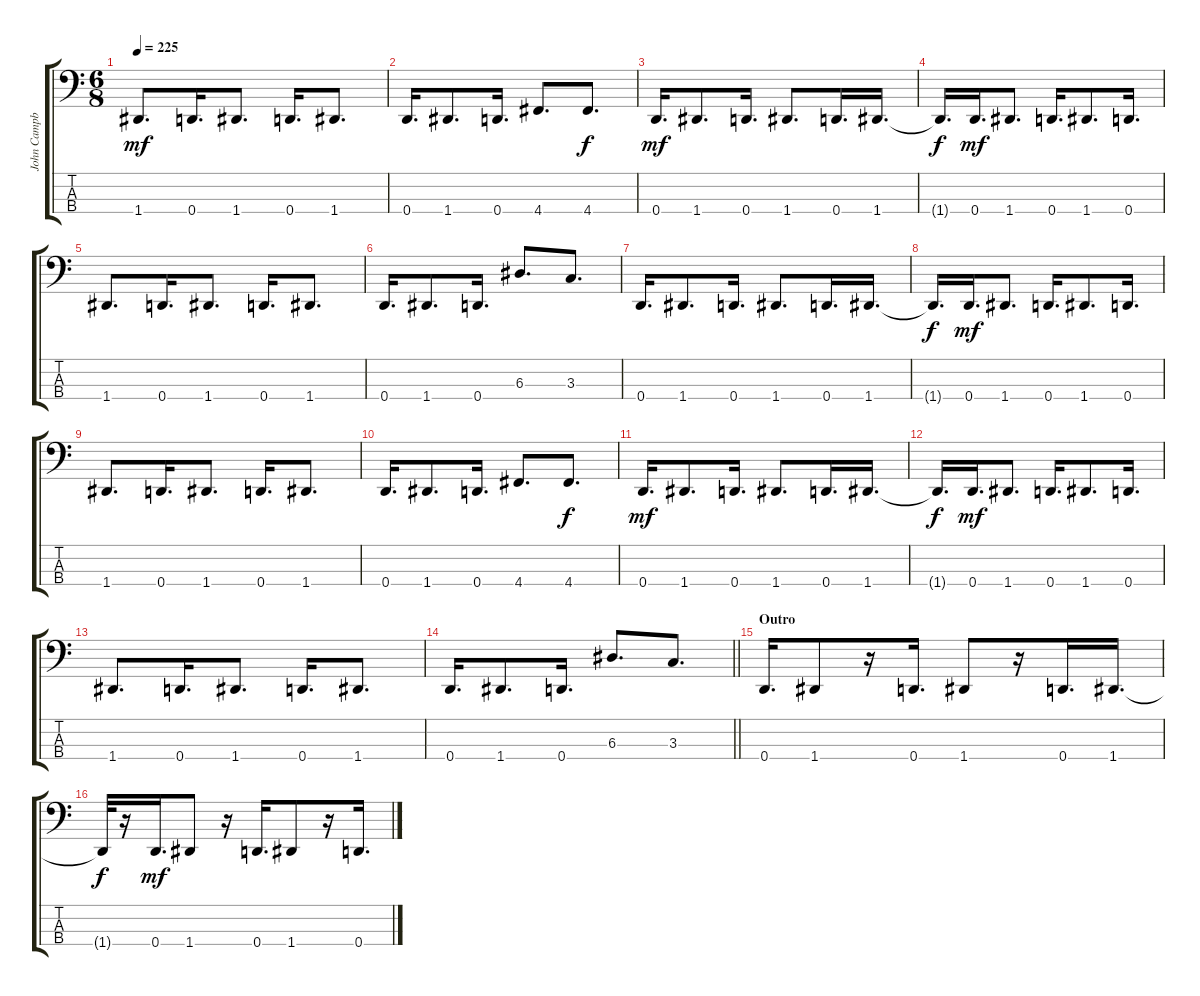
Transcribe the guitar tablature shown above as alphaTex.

\track ("John Campbell" "John Campb") {instrument electricbasspick}
\staff {score tabs}
\tuning (G2 D2 A1 D1) {hide}
\ts (6 8)
\tempo 225
\clef f4
\ks c
1.4.8{d dy mf} 0.4.16{d} 1.4.8{d} 0.4.16{d} 1.4.8{d} |
0.4.16{d} 1.4.8{d} 0.4.16{d} 4.4.8{d} 4.4.8{d dy f} |
0.4.16{d dy mf} 1.4.8{d} 0.4.16{d} 1.4.8{d} 0.4.16{d} 1.4.16{d} |
1.4{t}.16{d dy f} 0.4.16{d dy mf} 1.4.8{d} 0.4.16{d} 1.4.8{d} 0.4.16{d} |
1.4.8{d} 0.4.16{d} 1.4.8{d} 0.4.16{d} 1.4.8{d} |
0.4.16{d} 1.4.8{d} 0.4.16{d} 6.3.8{d} 3.3.8{d} |
0.4.16{d} 1.4.8{d} 0.4.16{d} 1.4.8{d} 0.4.16{d} 1.4.16{d} |
1.4{t}.16{d dy f} 0.4.16{d dy mf} 1.4.8{d} 0.4.16{d} 1.4.8{d} 0.4.16{d} |
1.4.8{d} 0.4.16{d} 1.4.8{d} 0.4.16{d} 1.4.8{d} |
0.4.16{d} 1.4.8{d} 0.4.16{d} 4.4.8{d} 4.4.8{d dy f} |
0.4.16{d dy mf} 1.4.8{d} 0.4.16{d} 1.4.8{d} 0.4.16{d} 1.4.16{d} |
1.4{t}.16{d dy f} 0.4.16{d dy mf} 1.4.8{d} 0.4.16{d} 1.4.8{d} 0.4.16{d} |
1.4.8{d} 0.4.16{d} 1.4.8{d} 0.4.16{d} 1.4.8{d} |
\barLineRight lightlight
0.4.16{d} 1.4.8{d} 0.4.16{d} 6.3.8{d} 3.3.8{d} |
\section ("" "Outro")
0.4.16{d} 1.4.8 r.16 0.4.16{d} 1.4.8 r.16 0.4.16{d} 1.4.16{d} |
1.4{t}.32{dy f} r.16 0.4.16{d dy mf} 1.4.8 r.16 0.4.16{d} 1.4.8 r.16 0.4.16{d}
